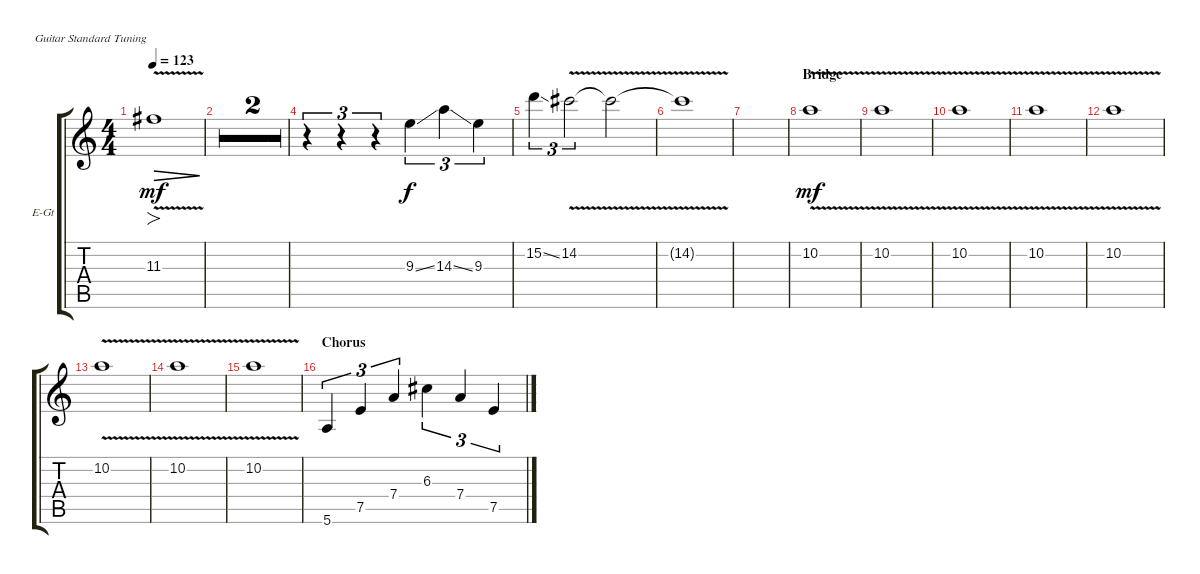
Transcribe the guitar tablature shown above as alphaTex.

\defaultSystemsLayout 4
\bracketExtendMode groupsimilarinstruments
\firstSystemTrackNameOrientation horizontal
\otherSystemsTrackNameOrientation horizontal
\track ("Electric Guitar 3" "E-Gt") {multiBarRest instrument overdrivenguitar}
\staff {score tabs}
\tuning (E4 B3 G3 D3 A2 E2)
\ts (4 4)
\tempo 123
\clef g2
\ks c
11.3{v}.1{fo dec dy mf} |
|
|
r.4{tu (3 2)} r.4{tu (3 2)} r.4{tu (3 2)} 9.3{ss}.4{tu (3 2) dy f} 14.3{ss}.4{tu (3 2)} 9.3.4{tu (3 2)} |
15.2{ss}.4{tu (3 2)} 14.2{v}.2{tu (3 2)} 14.2{v t}.2 |
14.2{v t}.1 |
|
\section ("" "Bridge")
10.2{v}.1{dy mf} |
10.2{v}.1 |
10.2{v}.1 |
10.2{v}.1 |
10.2{v}.1 |
10.2{v}.1 |
10.2{v}.1 |
10.2{v}.1 |
\section ("" "Chorus")
5.6.4{tu (3 2)} 7.5.4{tu (3 2)} 7.4.4{tu (3 2)} 6.3.4{tu (3 2)} 7.4.4{tu (3 2)} 7.5.4{tu (3 2)}
